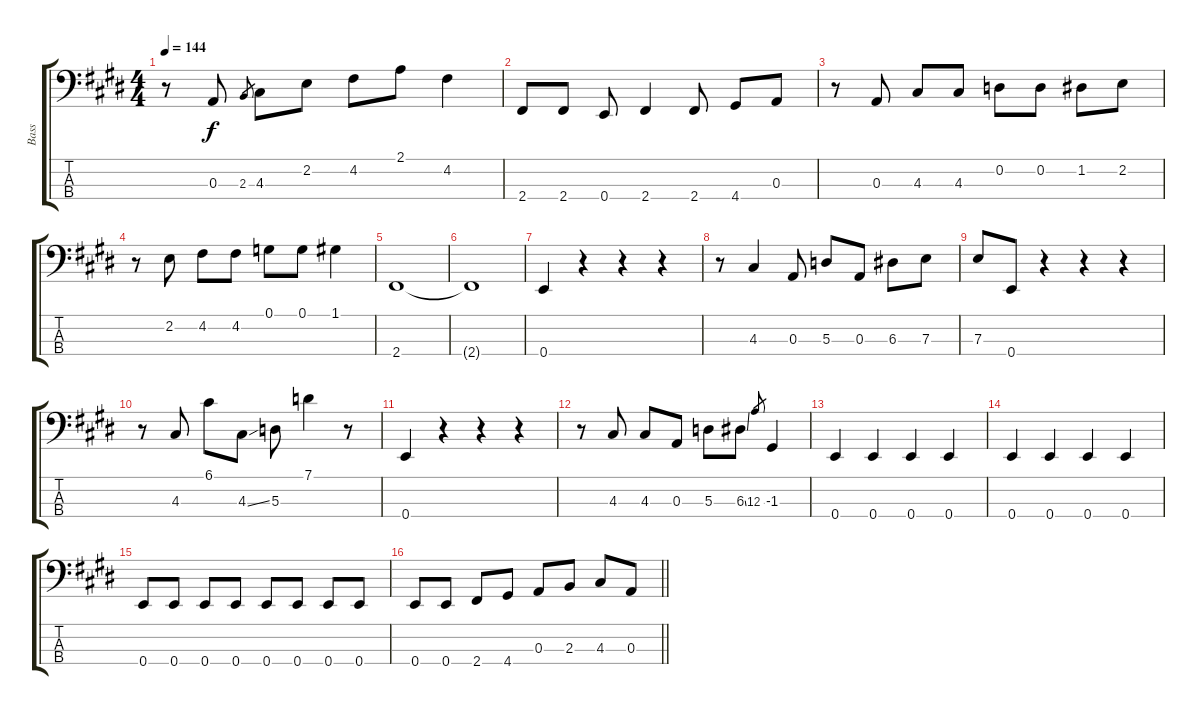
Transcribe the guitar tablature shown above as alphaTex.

\track ("Bass" "Bass") {instrument electricbasspick}
\staff {score tabs}
\tuning (G2 D2 A1 E1) {hide}
\ts (4 4)
\tempo 144
\clef f4
\ks c#minor
r.8{dy f} 0.3.8 2.3.8{gr} 4.3.8 2.2.8 4.2.8 2.1.8 4.2.4 |
2.4.8 2.4.8 0.4.8 2.4.4 2.4.8 4.4.8 0.3.8 |
\ks e
r.8 0.3.8 4.3.8 4.3.8 0.2.8 0.2.8 1.2.8 2.2.8 |
\ks c#minor
r.8 2.2.8 4.2.8 4.2.8 0.1.8 0.1.8 1.1.4 |
2.4.1 |
2.4{t}.1 |
\ks e
0.4.4 r.4 r.4 r.4 |
\ks c#minor
r.8 4.3.4 0.3.8 5.3.8 0.3.8 6.3.8 7.3.8 |
7.3.8 0.4.8 r.4 r.4 r.4 |
\ks e
r.8 4.3.8 6.1.8 4.3{ss}.8 5.3.8 7.1.4 r.8 |
\ks c#minor
0.4.4 r.4 r.4 r.4 |
r.8 4.3.8 4.3.8 0.3.8 5.3.8 6.3{ss}.8 12.3.8{gr} -1.3.4 |
\ks e
0.4.4 0.4.4 0.4.4 0.4.4 |
\ks c#minor
0.4.4 0.4.4 0.4.4 0.4.4 |
0.4.8 0.4.8 0.4.8 0.4.8 0.4.8 0.4.8 0.4.8 0.4.8 |
\barLineRight lightlight
\ks e
0.4.8 0.4.8 2.4.8 4.4.8 0.3.8 2.3.8 4.3.8 0.3.8
